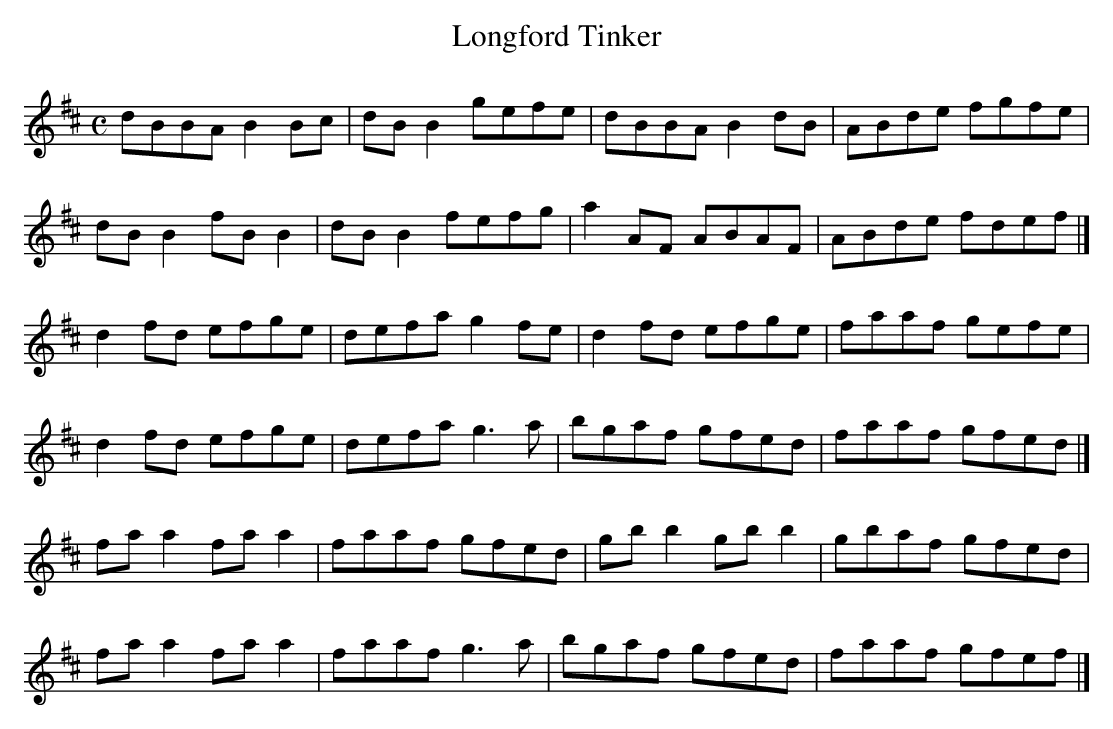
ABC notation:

X:1
T:Longford Tinker
M:C
L:1/8
K:B Minor
dBBA B2Bc|dBB2 gefe|dBBA B2dB|ABde fgfe|!
dBB2 fBB2|dBB2 fefg|a2AF ABAF|ABde fdef|]!
d2fd efge|defa g2fe|d2fd efge|faaf gefe|!
d2fd efge|defa g3a|bgaf gfed|faaf gfed|]!
faa2 faa2|faaf gfed|gbb2 gbb2|gbaf gfed|!
faa2 faa2|faaf g3a|bgaf gfed|faaf gfef|]!
